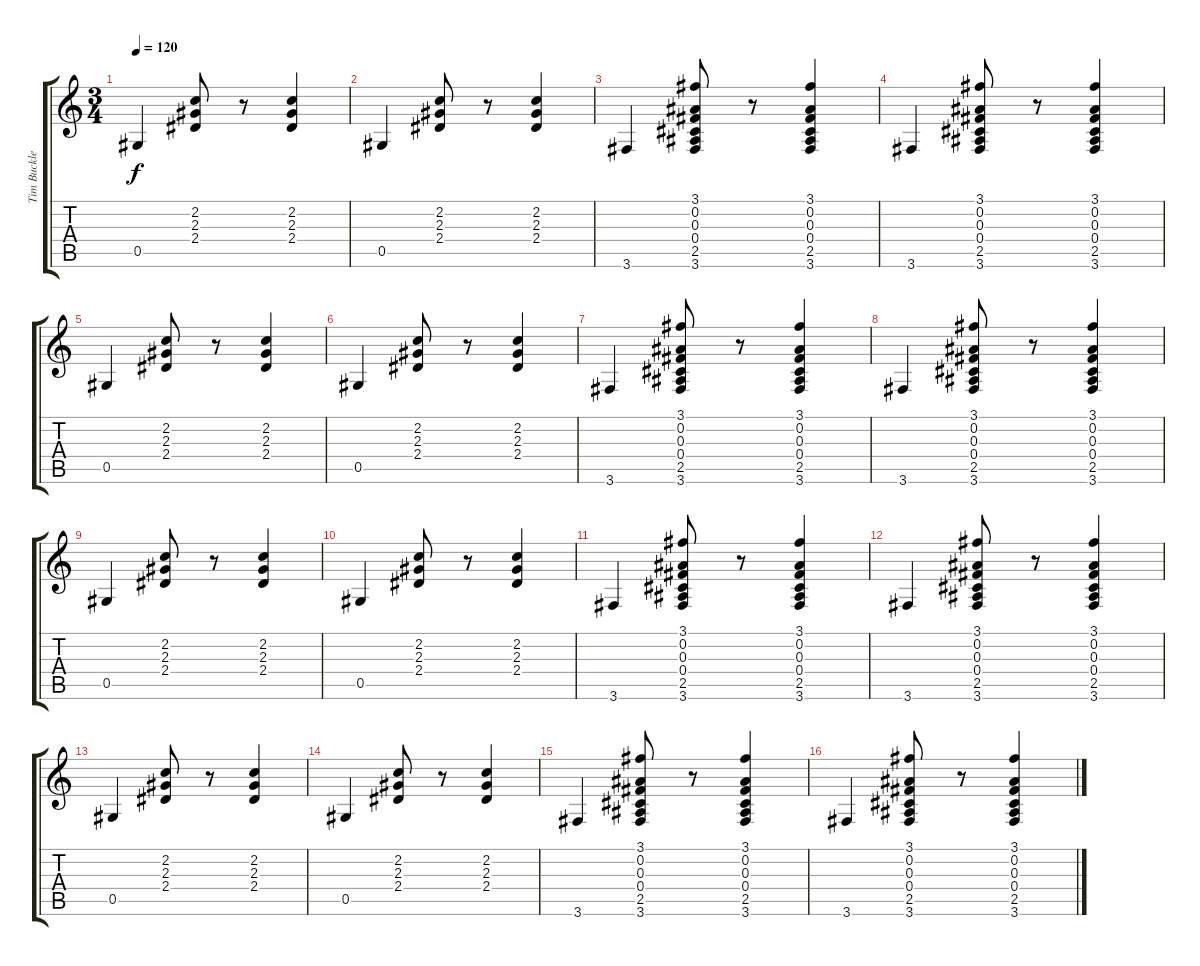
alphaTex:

\track ("Tim Buckley" "Tim Buckle") {instrument acousticguitarsteel}
\staff {score tabs}
\tuning (Eb4 Bb3 Gb3 Db3 Ab2 Eb2) {hide}
\ts (3 4)
\tempo 120
\clef g2
\ks c
0.5.4{dy f} (2.2 2.3 2.4).8 r.8 (2.2 2.3 2.4).4 |
0.5.4 (2.2 2.3 2.4).8 r.8 (2.2 2.3 2.4).4 |
3.6.4 (3.1 0.2 0.3 0.4 2.5 3.6).8 r.8 (3.1 0.2 0.3 0.4 2.5 3.6).4 |
3.6.4 (3.1 0.2 0.3 0.4 2.5 3.6).8 r.8 (3.1 0.2 0.3 0.4 2.5 3.6).4 |
0.5.4 (2.2 2.3 2.4).8 r.8 (2.2 2.3 2.4).4 |
0.5.4 (2.2 2.3 2.4).8 r.8 (2.2 2.3 2.4).4 |
3.6.4 (3.1 0.2 0.3 0.4 2.5 3.6).8 r.8 (3.1 0.2 0.3 0.4 2.5 3.6).4 |
3.6.4 (3.1 0.2 0.3 0.4 2.5 3.6).8 r.8 (3.1 0.2 0.3 0.4 2.5 3.6).4 |
0.5.4 (2.2 2.3 2.4).8 r.8 (2.2 2.3 2.4).4 |
0.5.4 (2.2 2.3 2.4).8 r.8 (2.2 2.3 2.4).4 |
3.6.4 (3.1 0.2 0.3 0.4 2.5 3.6).8 r.8 (3.1 0.2 0.3 0.4 2.5 3.6).4 |
3.6.4 (3.1 0.2 0.3 0.4 2.5 3.6).8 r.8 (3.1 0.2 0.3 0.4 2.5 3.6).4 |
0.5.4 (2.2 2.3 2.4).8 r.8 (2.2 2.3 2.4).4 |
0.5.4 (2.2 2.3 2.4).8 r.8 (2.2 2.3 2.4).4 |
3.6.4 (3.1 0.2 0.3 0.4 2.5 3.6).8 r.8 (3.1 0.2 0.3 0.4 2.5 3.6).4 |
3.6.4 (3.1 0.2 0.3 0.4 2.5 3.6).8 r.8 (3.1 0.2 0.3 0.4 2.5 3.6).4
